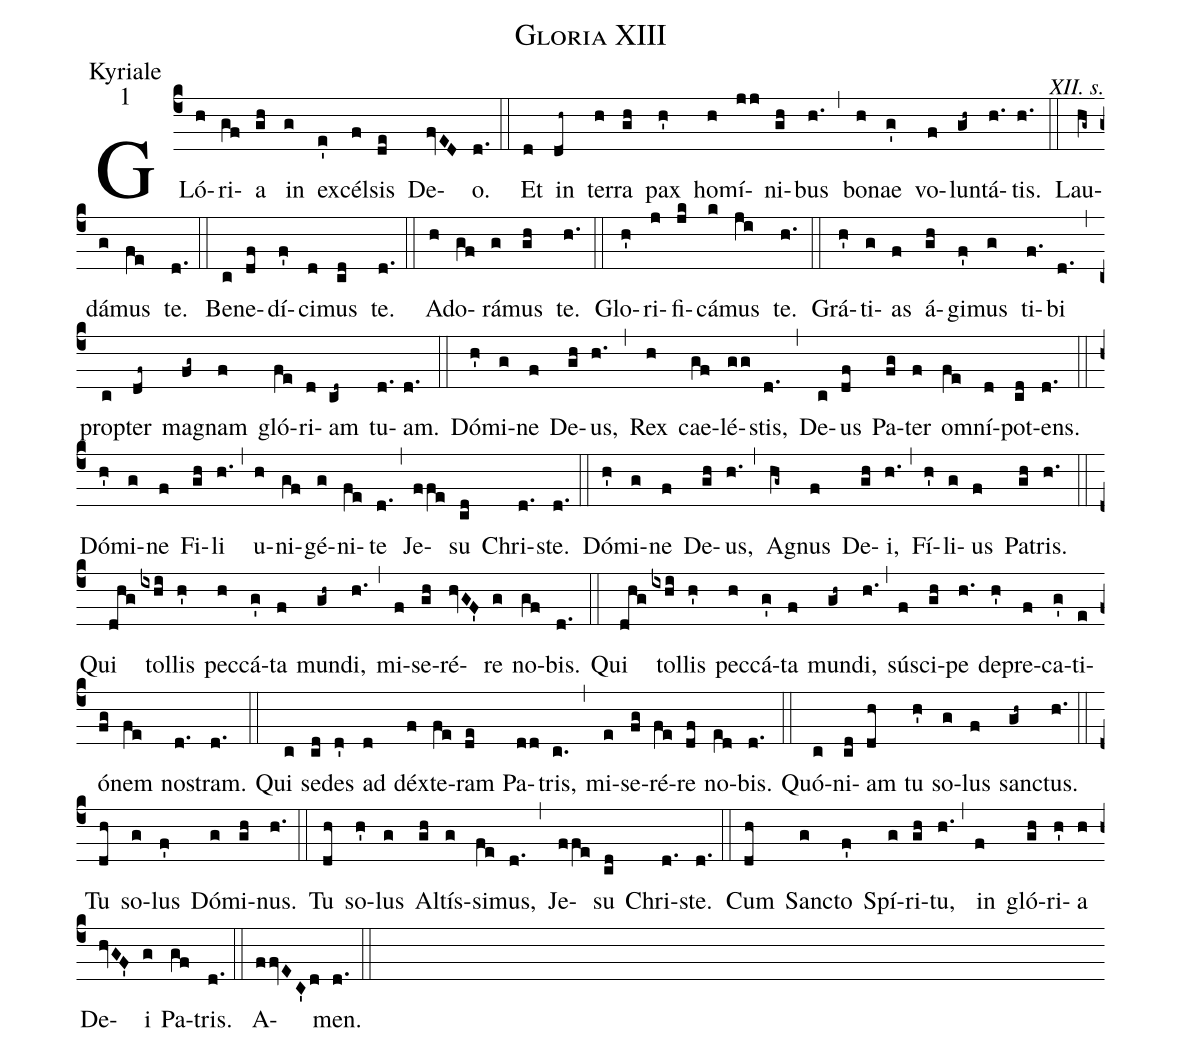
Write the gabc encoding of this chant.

name:Gloria XIII;
office-part:Kyriale;
mode:1;
commentary:XII. s.;
%%
(c4) GLó(h)ri(gf)a(gh) in(g) ex(e')cél(f)sis(de) De(fvED)o.(d.) (::) Et(d) in(dh~) ter(h)ra(gh) pax(h') ho(h)mí(jj)ni(gh)bus(h.) (,) bo(h)nae(g') vo(f)lun(gh~)tá(h.)tis.(h.) (::) Lau(hg~)dá(g)mus(fe) te.(d.) (::) Be(c)ne(df)dí(f')ci(d)mus(cd) te.(d.) (::) Ad(h)o(gf)rá(g)mus(gh) te.(h.) (::) Glo(h')ri(j)fi(jk)cá(k)mus(ji) te.(h.) (::) Grá(h')ti(g)as(f) á(gh)gi(f')mus(g) ti(f.)bi(d.) (,) pro(c)pter(df~) ma(fg~)gnam(f) gló(fe)ri(d)am(cd~) tu(d.)am.(d.) (::) Dó(h')mi(g)ne(f) De(gh)us,(h.) (,) Rex(h) cae(gf)lé(gg)stis,(d.) (,) De(c)us(df) Pa(fg)ter(f) o(fe)mní(d)pot(cd)ens.(d.) (::) Dó(h')mi(g)ne(f) Fi(gh)li(h.) (,) u(h)ni(gf)gé(g)ni(fe)te(d.) (,) Je(ffe)su(cd) Chri(d.)ste.(d.) (::) Dó(h')mi(g)ne(f) De(gh)us,(h.) (,) A(hg~)gnus(f) De(gh)i,(h.) (,) Fí(h')li(g)us(f) Pa(gh)tris.(h.) (::) Qui(dhg) tol(ixhi)lis(h') pec(h)cá(g')ta(f) mun(gh~)di,(h.) (,) mi(f)se(gh)ré(hvGF')re(g) no(gf)bis.(d.) (::) Qui(dhg) tol(ixhi)lis(h') pec(h)cá(g')ta(f) mun(gh~)di,(h.) (,) sús(f)ci(gh)pe(h.) de(h')pre(f)ca(g')ti(e)ó(fg)nem(fe) no(d.)stram.(d.) (::) Qui(c) se(cd)des(d') ad(d) déx(f)te(fe)ram(de) Pa(dd)tris,(c.) (,) mi(e)se(fg)ré(fe)re(df) no(e[ll:1]d)bis.(d.) (::) Quó(c)ni(cd)am(dh) tu(h') so(g)lus(f) san(gh~)ctus.(h.) (::) Tu(dh) so(g)lus(f') Dó(g)mi(gh)nus.(h.) (::) Tu(dh) so(h')lus(g) Al(gh)tís(g)si(fe)mus,(d.) (,) Je(ffe)su(cd) Chri(d.)ste.(d.) (::) Cum(dh) San(g)cto(f') Spí(g)ri(gh)tu,(h.) (,) in(f) gló(gh)ri(h')a(h) De(hvGF')i(g) Pa(gf)tris.(d.) (::) A(ffvEC'd)men.(d.) (::)
